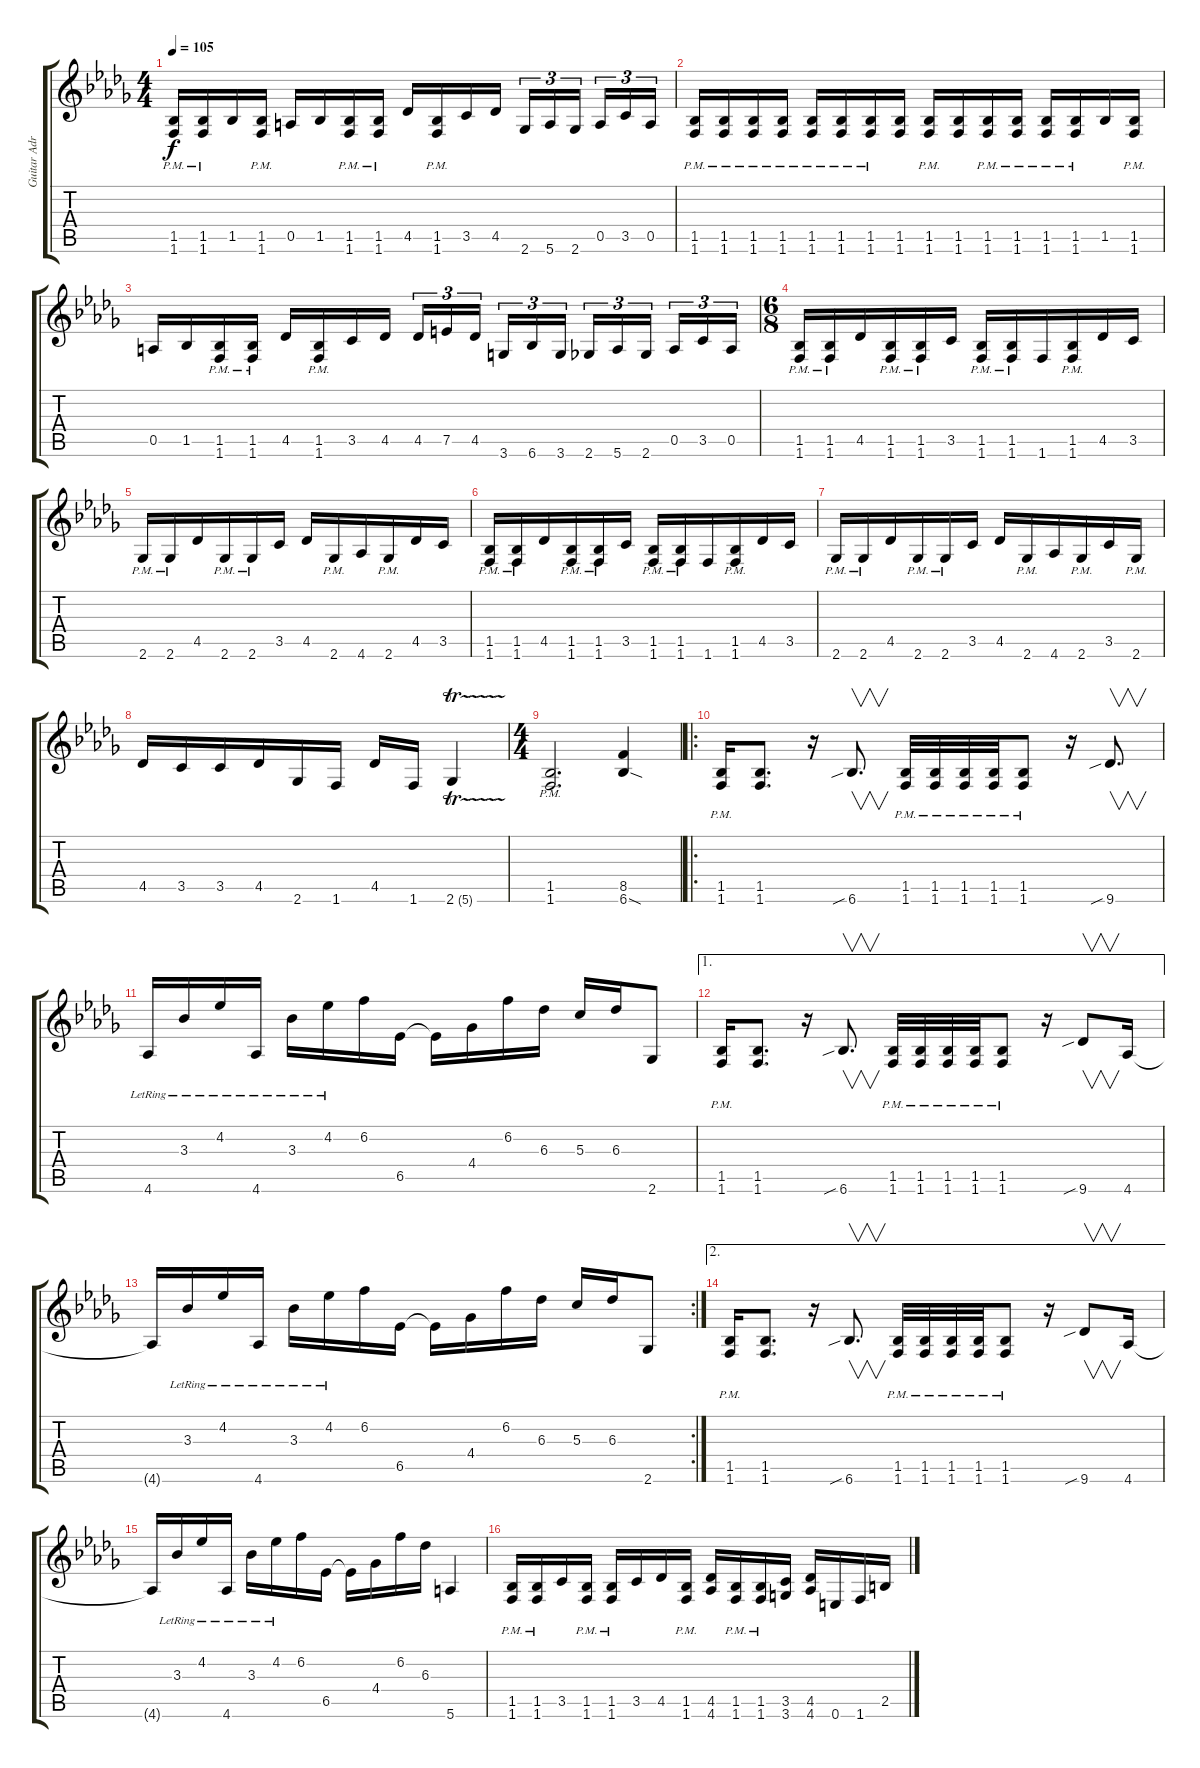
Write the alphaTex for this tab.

\track ("Guitar Adrian Vogel" "Guitar Adr") {instrument distortionguitar}
\staff {score tabs}
\tuning (E4 B3 G3 D3 A2 E2) {hide}
\ts (4 4)
\tempo 105
\clef g2
\ks bbminor
(1.5{pm} 1.6).16{dy f} (1.5{pm} 1.6).16 1.5.16 (1.5{pm} 1.6).16 0.5.16 1.5.16 (1.5{pm} 1.6).16 (1.5{pm} 1.6).16 4.5.16 (1.5{pm} 1.6).16 3.5.16 4.5.16 2.6.16{tu (3 2)} 5.6.16{tu (3 2)} 2.6.16{tu (3 2) beam splitsecondary} 0.5.16{tu (3 2)} 3.5.16{tu (3 2)} 0.5.16{tu (3 2)} |
(1.5{pm} 1.6).16 (1.5{pm} 1.6).16 (1.5{pm} 1.6).16 (1.5{pm} 1.6).16 (1.5{pm} 1.6).16 (1.5{pm} 1.6).16 (1.5{pm} 1.6).16 (1.5 1.6).16 (1.5{pm} 1.6).16 (1.5 1.6).16 (1.5{pm} 1.6).16 (1.5{pm} 1.6).16 (1.5{pm} 1.6).16 (1.5{pm} 1.6).16 1.5.16 (1.5{pm} 1.6).16 |
0.5.16 1.5.16 (1.5{pm} 1.6).16 (1.5{pm} 1.6).16 4.5.16 (1.5{pm} 1.6).16 3.5.16 4.5.16 4.5.16{tu (3 2)} 7.5.16{tu (3 2)} 4.5.16{tu (3 2) beam splitsecondary} 3.6.16{tu (3 2)} 6.6.16{tu (3 2)} 3.6.16{tu (3 2)} 2.6.16{tu (3 2)} 5.6.16{tu (3 2)} 2.6.16{tu (3 2) beam splitsecondary} 0.5.16{tu (3 2)} 3.5.16{tu (3 2)} 0.5.16{tu (3 2)} |
\ts (6 8)
(1.5{pm} 1.6).16 (1.5{pm} 1.6).16 4.5.16 (1.5{pm} 1.6).16 (1.5{pm} 1.6).16 3.5.16 (1.5{pm} 1.6).16 (1.5{pm} 1.6).16 1.6.16 (1.5{pm} 1.6).16 4.5.16 3.5.16 |
2.6{pm}.16 2.6{pm}.16 4.5.16 2.6{pm}.16 2.6{pm}.16 3.5.16 4.5.16 2.6{pm}.16 4.6.16 2.6{pm}.16 4.5.16 3.5.16 |
(1.5{pm} 1.6).16 (1.5{pm} 1.6).16 4.5.16 (1.5{pm} 1.6).16 (1.5{pm} 1.6).16 3.5.16 (1.5{pm} 1.6).16 (1.5{pm} 1.6).16 1.6.16 (1.5{pm} 1.6).16 4.5.16 3.5.16 |
2.6{pm}.16 2.6{pm}.16 4.5.16 2.6{pm}.16 2.6{pm}.16 3.5.16 4.5.16 2.6{pm}.16 4.6.16 2.6{pm}.16 3.5.16 2.6{pm}.16 |
4.5.16 3.5.16 3.5.16 4.5.16 2.6.16 1.6.16 4.5.16 1.6.16 2.6{tr (5 32)}.4 |
\ts (4 4)
(1.5{pm} 1.6).2{d} (8.5 6.6{sod}).4 |
\ro
(1.5 1.6{pm}).16 (1.5 1.6).8{d} r.16 6.6{sib}.8{v d} (1.5 1.6{pm}).32 (1.5 1.6{pm}).32 (1.5 1.6{pm}).32 (1.5 1.6{pm}).32 (1.5 1.6{pm}).8 r.16 9.6{sib}.8{v d} |
4.6{lr}.16 3.3{lr}.16 4.2{lr}.16 4.6{lr}.16 3.3{lr}.16 4.2{lr}.16 6.2.16 6.5.16 6.5{t}.16 4.4.16 6.2.16 6.3.16 5.3.16 6.3.16 2.6.8 |
\ae 1
(1.5 1.6{pm}).16 (1.5 1.6).8{d} r.16 6.6{sib}.8{v d} (1.5 1.6{pm}).32 (1.5 1.6{pm}).32 (1.5 1.6{pm}).32 (1.5 1.6{pm}).32 (1.5 1.6{pm}).8 r.16 9.6{sib}.8{v} 4.6.16 |
\rc 2
4.6{t}.16 3.3{lr}.16 4.2{lr}.16 4.6{lr}.16 3.3{lr}.16 4.2{lr}.16 6.2.16 6.5.16 6.5{t}.16 4.4.16 6.2.16 6.3.16 5.3.16 6.3.16 2.6.8 |
\ae 2
(1.5 1.6{pm}).16 (1.5 1.6).8{d} r.16 6.6{sib}.8{v d} (1.5 1.6{pm}).32 (1.5 1.6{pm}).32 (1.5 1.6{pm}).32 (1.5 1.6{pm}).32 (1.5 1.6{pm}).8 r.16 9.6{sib}.8{v} 4.6.16 |
4.6{t}.16 3.3{lr}.16 4.2{lr}.16 4.6{lr}.16 3.3{lr}.16 4.2{lr}.16 6.2.16 6.5.16 6.5{t}.16 4.4.16 6.2.16 6.3.16 5.6.4 |
(1.5{pm} 1.6).16 (1.5{pm} 1.6).16 3.5.16 (1.5{pm} 1.6).16 (1.5{pm} 1.6).16 3.5.16 4.5.16 (1.5{pm} 1.6).16 (4.5 4.6).16 (1.5{pm} 1.6).16 (1.5{pm} 1.6).16 (3.5 3.6).16 (4.5 4.6).16 0.6.16 1.6.16 2.5.16
